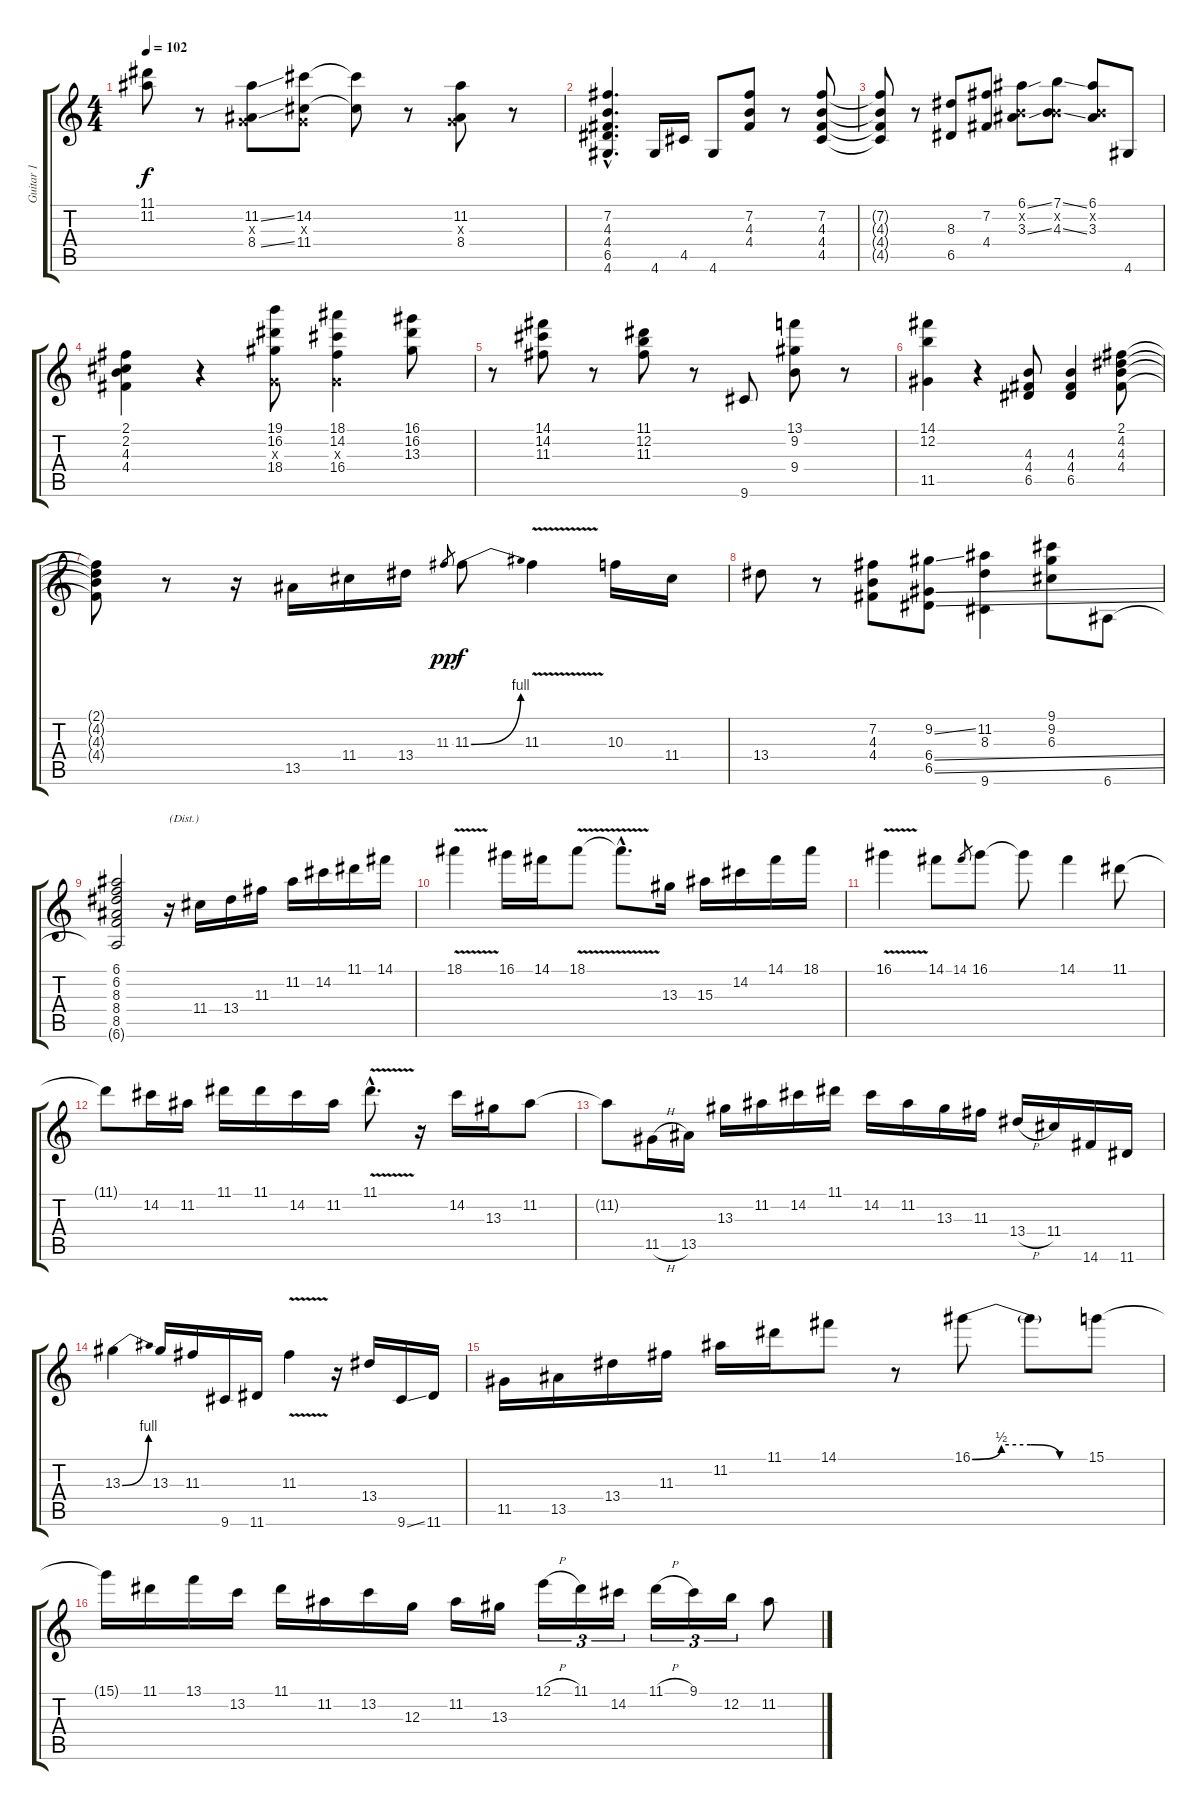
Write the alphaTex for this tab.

\track ("Guitar 1" "Guitar 1") {instrument electricguitarclean}
\staff {score tabs}
\tuning (E4 B3 G3 D3 A2 E2) {hide}
\ts (4 4)
\tempo 102
\clef g2
\ks c
(11.1 11.2).8{dy f} r.8 (11.2{ss} 0.3{x} 8.4{ss}).8 (14.2 0.3{x} 11.4).8 (14.2{t} 11.4{t}).8 r.8 (11.2 0.3{x} 8.4).8 r.8 |
(7.2{hac} 4.3{hac} 4.4{hac} 6.5{hac} 4.6{hac}).4{d} 4.6.16 4.5.16 4.6.8 (7.2 4.3 4.4).8 r.8 (7.2 4.3 4.4 4.5).8 |
(7.2{t} 4.3{t} 4.4{t} 4.5{t}).8 r.8 (8.3 6.5).8 (7.2 4.4).8 (6.1{ss} 0.2{x} 3.3{ss}).8 (7.1{ss} 0.2{x} 4.3{ss}).8 (6.1 0.2{x} 3.3).8 4.6.8 |
(2.1 2.2 4.3 4.4).4 r.4 (19.1 16.2 0.3{x} 18.4).8 (18.1 14.2 0.3{x} 16.4).4 (16.1 16.2 13.3).8 |
r.8 (14.1 14.2 11.3).8 r.8 (11.1 12.2 11.3).8 r.8 9.6.8 (13.1 9.2 9.4).8 r.8 |
(14.1 12.2 11.5).4 r.4 (4.3 4.4 6.5).8 (4.3 4.4 6.5).4 (2.1 4.2 4.3 4.4).8 |
(2.1{t} 4.2{t} 4.3{t} 4.4{t}).8 r.8 r.16 13.5.16 11.4.16 13.4.16 11.3.8{gr dy pp} 11.3{be (bend 0 0 60 4)}.8{dy f} 11.3{v}.4 10.3.16 11.4.16 |
13.4.8 r.8 (7.2 4.3 4.4).8 (9.2{ss} 6.4{ss} 6.5{ss}).8 (11.2 8.3 9.6).4 (9.1 9.2 6.3).8 6.6.8 |
(6.1 6.2 8.3 8.4 8.5 6.6{t}).2 r.16{txt "(Dist.)" instrument distortionguitar} 11.4.16 13.4.16 11.3.16 11.2.16 14.2.16 11.1.16 14.1.16 |
18.1{v}.4 16.1.16 14.1.16 18.1{v}.8 18.1{hac t}.8{d} 13.3.16 15.3.16 14.2.16 14.1.16 18.1.16 |
16.1{v}.4 14.1.8 14.1.8{gr} 16.1.8 16.1{t}.8 14.1.4 11.1.8 |
11.1{t}.8 14.2.16 11.2.16 11.1.16 11.1.16 14.2.16 11.2.16 11.1{v hac}.8{d} r.16 14.2.16 13.3.16 11.2.8 |
11.2{t}.8 11.5{h}.16 13.5.16 13.3.16 11.2.16 14.2.16 11.1.16 14.2.16 11.2.16 13.3.16 11.3.16 13.4{h}.16 11.4.16 14.6.16 11.6.16 |
13.3{be (bend 0 0 60 4)}.4 13.3.16 11.3.16 9.6.16 11.6.16 11.3{v}.4 r.16 13.4.16 9.6{ss}.16 11.6.16 |
11.5.16 13.5.16 13.4.16 11.3.16 11.2.16 11.1.16 14.1.8 r.8 16.1{be (custom 0 0 15 2 30 2 45 0 60 0)}.8 16.1{t}.8 15.1.8 |
15.1{t}.16 11.1.16 13.1.16 13.2.16 11.1.16 11.2.16 13.2.16 12.3.16 11.2.16 13.3.16 12.1{h}.16{tu (3 2)} 11.1.16{tu (3 2)} 14.2.16{tu (3 2)} 11.1{h}.16{tu (3 2)} 9.1.16{tu (3 2)} 12.2.16{tu (3 2)} 11.2.8
